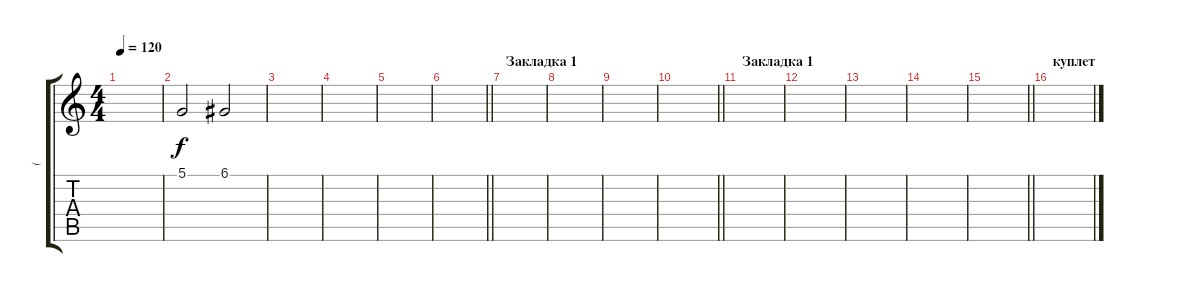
\track ("(" "(") {instrument tuba}
\staff {score tabs}
\tuning (D4 A3 F3 C3 G2 C2) {hide}
\ts (4 4)
\tempo 120
\clef g2
\ks c
|
5.1.2 6.1.2 |
|
|
|
\barLineRight lightlight
|
\section ("" "Закладка 1")
|
|
|
\barLineRight lightlight
|
\section ("" "Закладка 1")
|
|
|
|
\barLineRight lightlight
|
\section ("" "куплет")
